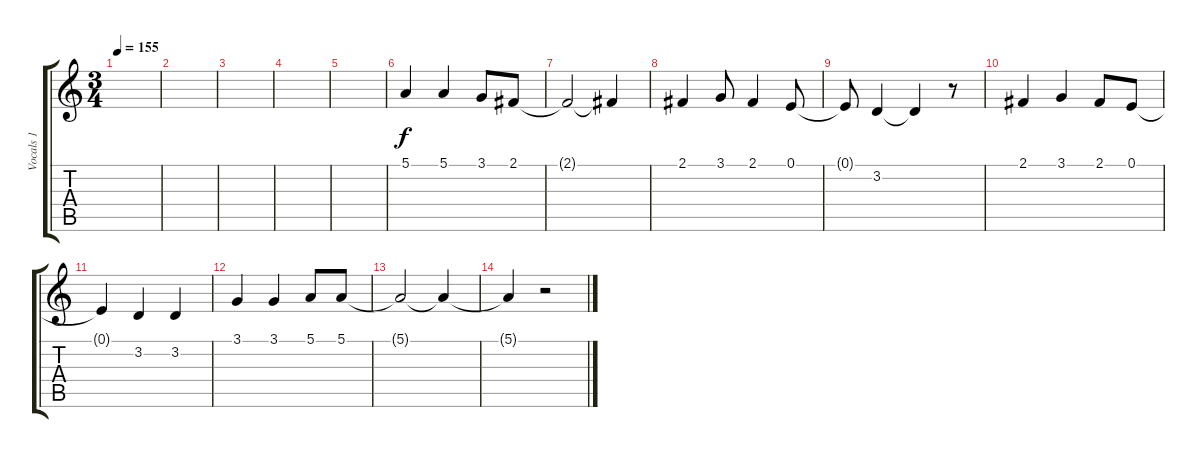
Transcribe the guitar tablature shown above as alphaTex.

\track ("Vocals 1" "Vocals 1") {instrument violin}
\staff {score tabs}
\tuning (E4 B3 G3 D3 A2 E2) {hide}
\ts (3 4)
\tempo 155
\clef g2
\ks c
|
|
|
|
|
5.1.4 5.1.4 3.1.8 2.1.8 |
2.1{t}.2 2.1{t}.4 |
2.1.4 3.1.8 2.1.4 0.1.8 |
0.1{t}.8 3.2.4 3.2{t}.4 r.8 |
2.1.4 3.1.4 2.1.8 0.1.8 |
0.1{t}.4 3.2.4 3.2.4 |
3.1.4 3.1.4 5.1.8 5.1.8 |
5.1{t}.2 5.1{t}.4 |
5.1{t}.4 r.2
